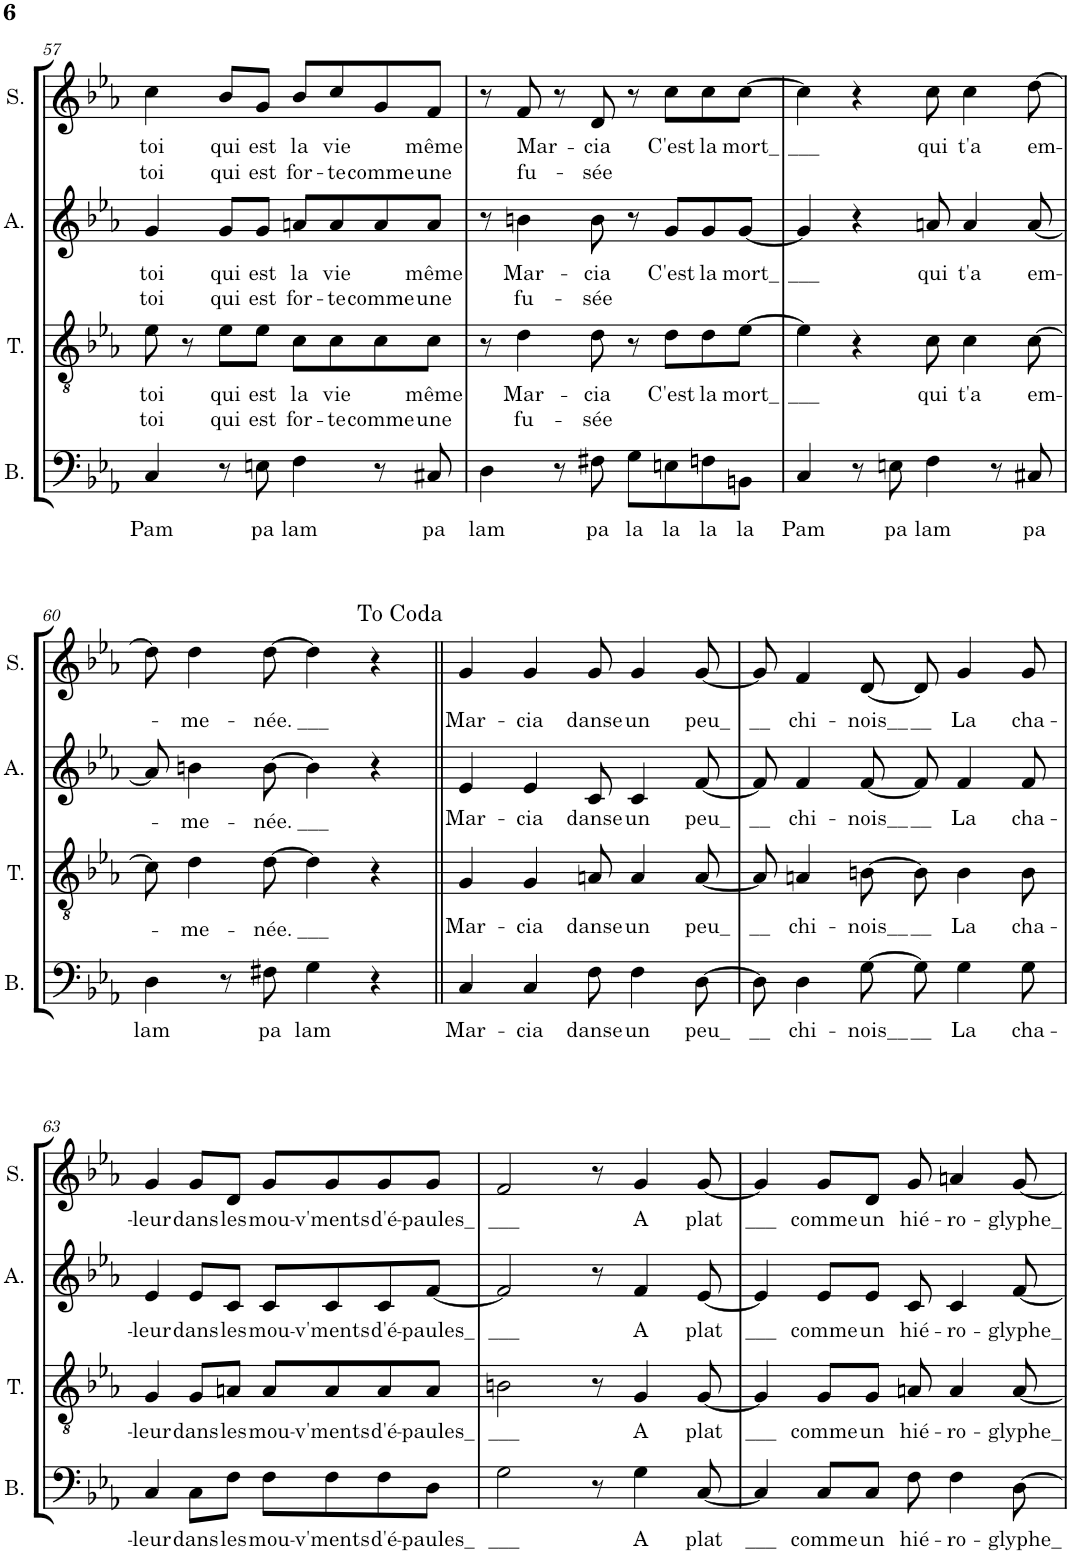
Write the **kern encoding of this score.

**kern	**text	**kern	**text	**text	**kern	**text	**text	**kern	**text	**text
*part4	*part4	*part3	*part3	*part3	*part2	*part2	*part2	*part1	*part1	*part1
*staff4	*staff4	*staff3	*staff3	*staff3	*staff2	*staff2	*staff2	*staff1	*staff1	*staff1
*I"Basse	*	*I"Ténor	*	*	*I"Alto	*	*	*I"Soprano	*	*
*I'B.	*	*I'T.	*	*	*I'A.	*	*	*I'S.	*	*
!!LO:PB:g=z
*clefF4	*	*clefGv2	*	*	*clefG2	*	*	*clefG2	*	*
*k[b-e-a-]	*	*k[b-e-a-]	*	*	*k[b-e-a-]	*	*	*k[b-e-a-]	*	*
*M4/4	*	*M4/4	*	*	*M4/4	*	*	*M4/4	*	*
=57	=57	=57	=57	=57	=57	=57	=57	=57	=57	=57
!	!LO:LY:b	!	!LO:LY:b	!LO:LY:b	!	!LO:LY:b	!LO:LY:b	!	!LO:LY:b	!LO:LY:b
4C/	Pam	8e-\	toi	toi	4g/	toi	toi	4cc\	toi	toi
.	.	8r	.	.	.	.	.	.	.	.
!	!	!	!LO:LY:b	!LO:LY:b	!	!LO:LY:b	!LO:LY:b	!	!LO:LY:b	!LO:LY:b
8r	.	8e-\L	qui	qui	8g/L	qui	qui	8b-/L	qui	qui
!	!LO:LY:b	!	!LO:LY:b	!LO:LY:b	!	!LO:LY:b	!LO:LY:b	!	!LO:LY:b	!LO:LY:b
8En\	pa	8e-\J	est	est	8g/J	est	est	8g/J	est	est
!	!LO:LY:b	!	!LO:LY:b	!LO:LY:b	!	!LO:LY:b	!LO:LY:b	!	!LO:LY:b	!LO:LY:b
4F\	lam	8c\L	la	for-	8an/L	la	for-	8b-/L	la	for-
!	!	!	!LO:LY:b	!LO:LY:b	!	!LO:LY:b	!LO:LY:b	!	!LO:LY:b	!LO:LY:b
.	.	8c\	vie	-te	8a/	vie	-te	8cc/	vie	-te
!	!	!	!	!LO:LY:b	!	!	!LO:LY:b	!	!	!LO:LY:b
8r	.	8c\	.	comme	8a/	.	comme	8g/	.	comme
!	!LO:LY:b	!	!LO:LY:b	!LO:LY:b	!	!LO:LY:b	!LO:LY:b	!	!LO:LY:b	!LO:LY:b
8C#X/	pa	8c\J	même	une	8a/J	même	une	8f/J	même	une
=58	=58	=58	=58	=58	=58	=58	=58	=58	=58	=58
!	!LO:LY:b	!	!	!	!	!	!	!	!	!
4D\	lam	8r	.	.	8r	.	.	8r	.	.
!	!	!	!LO:LY:b	!LO:LY:b	!	!LO:LY:b	!LO:LY:b	!	!LO:LY:b	!LO:LY:b
.	.	4d\	Mar-	fu-	4bn\	Mar-	fu-	8f/	Mar-	fu-
8r	.	.	.	.	.	.	.	8r	.	.
!	!LO:LY:b	!	!LO:LY:b	!LO:LY:b	!	!LO:LY:b	!LO:LY:b	!	!LO:LY:b	!LO:LY:b
8F#X\	pa	8d\	-cia	-sée	8b\	-cia	-sée	8d/	-cia	-sée
!	!LO:LY:b	!	!	!	!	!	!	!	!	!
8G\L	la	8r	.	.	8r	.	.	8r	.	.
!	!LO:LY:b	!	!LO:LY:b	!	!	!LO:LY:b	!	!	!LO:LY:b	!
8En\	la	8d\L	C'est	.	8g/L	C'est	.	8cc\L	C'est	.
!	!LO:LY:b	!	!LO:LY:b	!	!	!LO:LY:b	!	!	!LO:LY:b	!
8Fn\	la	8d\	la	.	8g/	la	.	8cc\	la	.
!	!LO:LY:b	!	!LO:LY:b	!	!	!LO:LY:b	!	!	!LO:LY:b	!
8BBn\J	la	[8e-\J	mort_	.	[8g/J	mort_	.	[8cc\J	mort_	.
=59	=59	=59	=59	=59	=59	=59	=59	=59	=59	=59
!	!LO:LY:b	!	!LO:LY:b	!	!	!LO:LY:b	!	!	!LO:LY:b	!
4C/	Pam	4e-\]	___	.	4g/]	___	.	4cc\]	___	.
8r	.	4r	.	.	4r	.	.	4r	.	.
!	!LO:LY:b	!	!	!	!	!	!	!	!	!
8En\	pa	.	.	.	.	.	.	.	.	.
!	!LO:LY:b	!	!LO:LY:b	!	!	!LO:LY:b	!	!	!LO:LY:b	!
4F\	lam	8c\	qui	.	8an/	qui	.	8cc\	qui	.
!	!	!	!LO:LY:b	!	!	!LO:LY:b	!	!	!LO:LY:b	!
.	.	4c\	t'a	.	4a/	t'a	.	4cc\	t'a	.
8r	.	.	.	.	.	.	.	.	.	.
!	!LO:LY:b	!	!LO:LY:b	!	!	!LO:LY:b	!	!	!LO:LY:b	!
8C#X/	pa	[8c\	em-	.	[8a/	em-	.	[8dd\	em-	.
!!LO:LB:g=z
=60	=60	=60	=60	=60	=60	=60	=60	=60	=60	=60
!	!LO:LY:b	!	!	!	!	!	!	!	!	!
4D\	lam	8c\]	.	.	8a/]	.	.	8dd\]	.	.
!	!	!	!LO:LY:b	!	!	!LO:LY:b	!	!	!LO:LY:b	!
.	.	4d\	-me-	.	4bn\	-me-	.	4dd\	-me-	.
8r	.	.	.	.	.	.	.	.	.	.
!	!LO:LY:b	!	!LO:LY:b	!	!	!LO:LY:b	!	!	!LO:LY:b	!
8F#X\	pa	[8d\	-née.	.	[8b\	-née.	.	[8dd\	-née.	.
!	!LO:LY:b	!	!LO:LY:b	!	!	!LO:LY:b	!	!	!LO:LY:b	!
4G\	lam	4d\]	___	.	4b\]	___	.	4dd\]	___	.
4r	.	4r	.	.	4r	.	.	4r	.	.
=61||	=61||	=61||	=61||	=61||	=61||	=61||	=61||	=61||	=61||	=61||
!	!LO:LY:b	!	!LO:LY:b	!	!	!LO:LY:b	!	!	!LO:LY:b	!
4C/	Mar-	4G/	Mar-	.	4e-/	Mar-	.	4g/	Mar-	.
!	!LO:LY:b	!	!LO:LY:b	!	!	!LO:LY:b	!	!	!LO:LY:b	!
4C/	-cia	4G/	-cia	.	4e-/	-cia	.	4g/	-cia	.
!	!LO:LY:b	!	!LO:LY:b	!	!	!LO:LY:b	!	!	!LO:LY:b	!
8F\	danse	8An/	danse	.	8c/	danse	.	8g/	danse	.
!	!LO:LY:b	!	!LO:LY:b	!	!	!LO:LY:b	!	!	!LO:LY:b	!
4F\	un	4A/	un	.	4c/	un	.	4g/	un	.
!	!LO:LY:b	!	!LO:LY:b	!	!	!LO:LY:b	!	!	!LO:LY:b	!
[8D\	peu_	[8A/	peu_	.	[8f/	peu_	.	[8g/	peu_	.
=62	=62	=62	=62	=62	=62	=62	=62	=62	=62	=62
!	!LO:LY:b	!	!LO:LY:b	!	!	!LO:LY:b	!	!	!LO:LY:b	!
8D\]	__	8A/]	__	.	8f/]	__	.	8g/]	__	.
!	!LO:LY:b	!	!LO:LY:b	!	!	!LO:LY:b	!	!	!LO:LY:b	!
4D\	chi-	4An/	chi-	.	4f/	chi-	.	4f/	chi-	.
!	!LO:LY:b	!	!LO:LY:b	!	!	!LO:LY:b	!	!	!LO:LY:b	!
[8G\	-nois__	[8Bn\	-nois__	.	[8f/	-nois__	.	[8d/	-nois__	.
!	!LO:LY:b	!	!LO:LY:b	!	!	!LO:LY:b	!	!	!LO:LY:b	!
8G\]	__	8B\]	__	.	8f/]	__	.	8d/]	__	.
!	!LO:LY:b	!	!LO:LY:b	!	!	!LO:LY:b	!	!	!LO:LY:b	!
4G\	La	4B\	La	.	4f/	La	.	4g/	La	.
!	!LO:LY:b	!	!LO:LY:b	!	!	!LO:LY:b	!	!	!LO:LY:b	!
8G\	cha-	8B\	cha-	.	8f/	cha-	.	8g/	cha-	.
!!LO:LB:g=z
=63	=63	=63	=63	=63	=63	=63	=63	=63	=63	=63
!	!LO:LY:b	!	!LO:LY:b	!	!	!LO:LY:b	!	!	!LO:LY:b	!
4C/	-leur	4G/	-leur	.	4e-/	-leur	.	4g/	-leur	.
!	!LO:LY:b	!	!LO:LY:b	!	!	!LO:LY:b	!	!	!LO:LY:b	!
8C\L	dans	8G/L	dans	.	8e-/L	dans	.	8g/L	dans	.
!	!LO:LY:b	!	!LO:LY:b	!	!	!LO:LY:b	!	!	!LO:LY:b	!
8F\J	les	8An/J	les	.	8c/J	les	.	8d/J	les	.
!	!LO:LY:b	!	!LO:LY:b	!	!	!LO:LY:b	!	!	!LO:LY:b	!
8F\L	mou-	8A/L	mou-	.	8c/L	mou-	.	8g/L	mou-	.
!	!LO:LY:b	!	!LO:LY:b	!	!	!LO:LY:b	!	!	!LO:LY:b	!
8F\	-v'ments	8A/	-v'ments	.	8c/	-v'ments	.	8g/	-v'ments	.
!	!LO:LY:b	!	!LO:LY:b	!	!	!LO:LY:b	!	!	!LO:LY:b	!
8F\	d'é-	8A/	d'é-	.	8c/	d'é-	.	8g/	d'é-	.
!	!LO:LY:b	!	!LO:LY:b	!	!	!LO:LY:b	!	!	!LO:LY:b	!
8D\J	-paules_	8A/J	-paules_	.	[8f/J	-paules_	.	8g/J	-paules_	.
=64	=64	=64	=64	=64	=64	=64	=64	=64	=64	=64
!	!LO:LY:b	!	!LO:LY:b	!	!	!LO:LY:b	!	!	!LO:LY:b	!
2G\	___	2Bn\	___	.	2f/]	___	.	2f/	___	.
8r	.	8r	.	.	8r	.	.	8r	.	.
!	!LO:LY:b	!	!LO:LY:b	!	!	!LO:LY:b	!	!	!LO:LY:b	!
4G\	A	4G/	A	.	4f/	A	.	4g/	A	.
!	!LO:LY:b	!	!LO:LY:b	!	!	!LO:LY:b	!	!	!LO:LY:b	!
[8C/	plat	[8G/	plat	.	[8e-/	plat	.	[8g/	plat	.
=65	=65	=65	=65	=65	=65	=65	=65	=65	=65	=65
!	!LO:LY:b	!	!LO:LY:b	!	!	!LO:LY:b	!	!	!LO:LY:b	!
4C/]	___	4G/]	___	.	4e-/]	___	.	4g/]	___	.
!	!LO:LY:b	!	!LO:LY:b	!	!	!LO:LY:b	!	!	!LO:LY:b	!
8C/L	comme	8G/L	comme	.	8e-/L	comme	.	8g/L	comme	.
!	!LO:LY:b	!	!LO:LY:b	!	!	!LO:LY:b	!	!	!LO:LY:b	!
8C/J	un	8G/J	un	.	8e-/J	un	.	8d/J	un	.
!	!LO:LY:b	!	!LO:LY:b	!	!	!LO:LY:b	!	!	!LO:LY:b	!
8F\	hié-	8An/	hié-	.	8c/	hié-	.	8g/	hié-	.
!	!LO:LY:b	!	!LO:LY:b	!	!	!LO:LY:b	!	!	!LO:LY:b	!
4F\	-ro-	4A/	-ro-	.	4c/	-ro-	.	4an/	-ro-	.
!	!LO:LY:b	!	!LO:LY:b	!	!	!LO:LY:b	!	!	!LO:LY:b	!
[8D\	-glyphe_	[8A/	-glyphe_	.	[8f/	-glyphe_	.	[8g/	-glyphe_	.
=	=	=	=	=	=	=	=	=	=	=
*-	*-	*-	*-	*-	*-	*-	*-	*-	*-	*-
